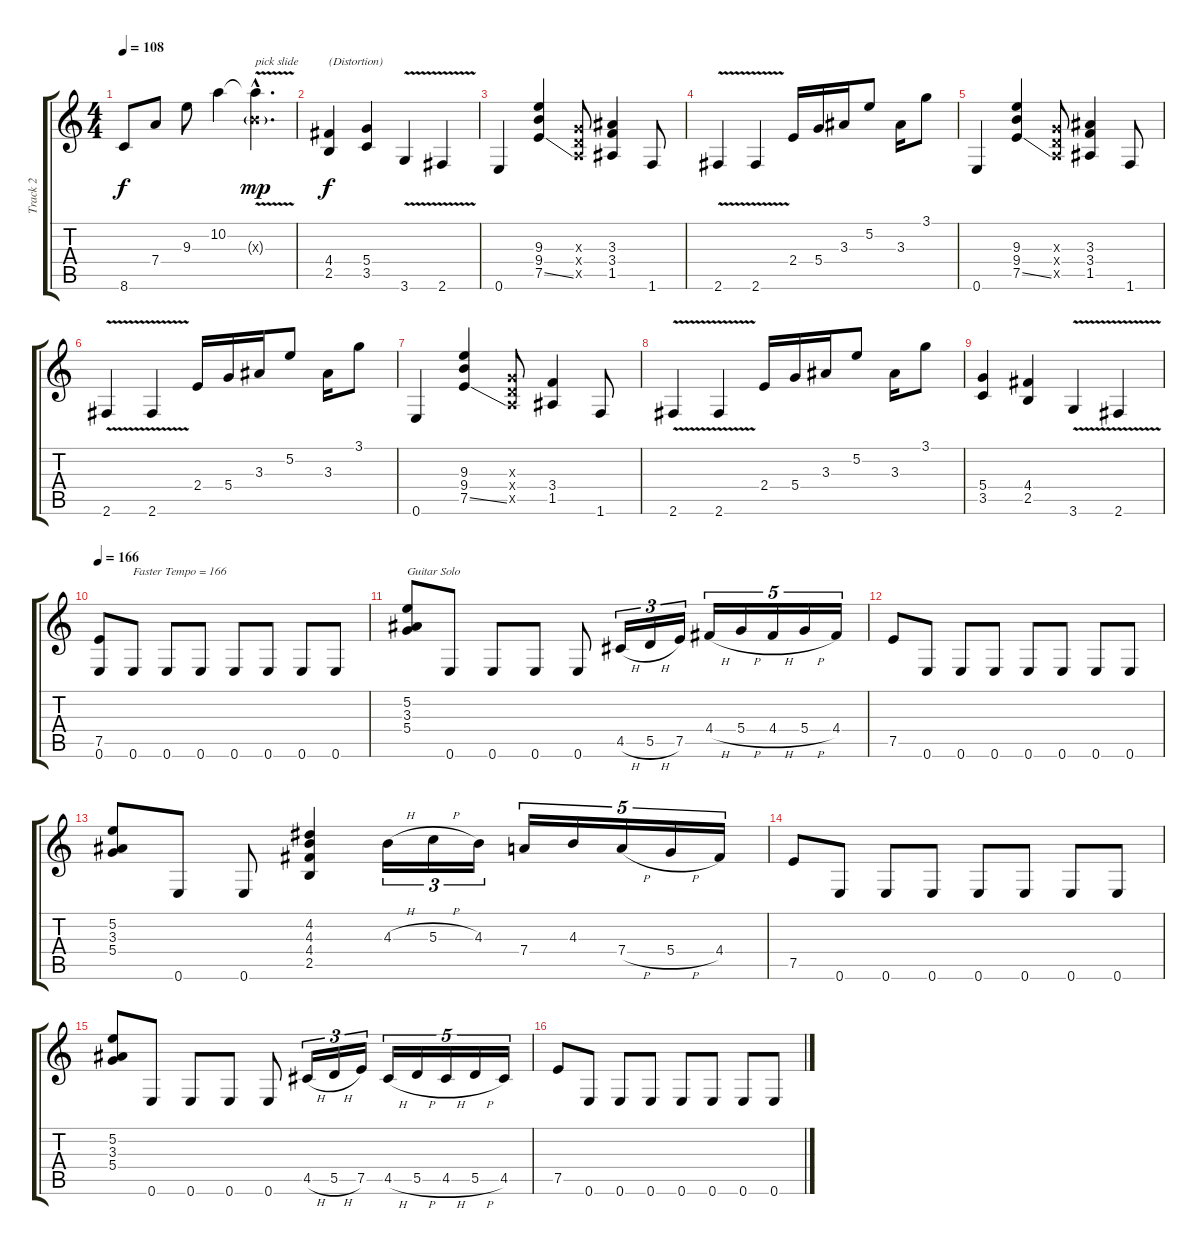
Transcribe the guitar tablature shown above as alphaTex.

\track ("Track 2 " "Track 2 ") {instrument distortionguitar}
\staff {score tabs}
\tuning (E4 B3 G3 D3 A2 E2) {hide}
\ts (4 4)
\tempo 108
\clef g2
\ks c
8.6.8{dy f} 7.4.8 9.3.8 10.2.4 (10.2{v hac t} 4.3{v g hac x}).4{d txt "pick slide" dy mp} |
(4.4 2.5).4{txt "(Distortion)" dy f instrument distortionguitar} (5.4 3.5).4 3.6{v}.4 2.6{v}.4 |
0.6.4 (9.3 9.4 7.5{ss}).4 (0.3{x} 0.4{x} 0.5{x}).8 (3.3 3.4 1.5).4 1.6.8 |
2.6{v}.4 2.6{v}.4 2.4.16 5.4.16 3.3.16 5.2.8 3.3.16 3.1.8 |
0.6.4 (9.3 9.4 7.5{ss}).4 (0.3{x} 0.4{x} 0.5{x}).8 (3.3 3.4 1.5).4 1.6.8 |
2.6{v}.4 2.6{v}.4 2.4.16 5.4.16 3.3.16 5.2.8 3.3.16 3.1.8 |
0.6.4 (9.3 9.4 7.5{ss}).4 (0.3{x} 0.4{x} 0.5{x}).8 (3.4 1.5).4 1.6.8 |
2.6{v}.4 2.6{v}.4 2.4.16 5.4.16 3.3.16 5.2.8 3.3.16 3.1.8 |
(5.4 3.5).4 (4.4 2.5).4 3.6{v}.4 2.6{v}.4 |
\tempo 166
(7.5 0.6).8 0.6.8{txt "Faster Tempo = 166"} 0.6.8 0.6.8 0.6.8 0.6.8 0.6.8 0.6.8 |
(5.2 3.3 5.4).8{txt "Guitar Solo"} 0.6.8 0.6.8 0.6.8 0.6.8 4.5{h}.16{tu (3 2)} 5.5{h}.16{tu (3 2)} 7.5.16{tu (3 2)} 4.4{h}.16{tu (5 4)} 5.4{h}.16{tu (5 4)} 4.4{h}.16{tu (5 4)} 5.4{h}.16{tu (5 4)} 4.4.16{tu (5 4)} |
7.5.8 0.6.8 0.6.8 0.6.8 0.6.8 0.6.8 0.6.8 0.6.8 |
(5.2 3.3 5.4).8 0.6.8 0.6.8 (4.2 4.3 4.4 2.5).4 4.3{h}.16{tu (3 2)} 5.3{h}.16{tu (3 2)} 4.3.16{tu (3 2)} 7.4.16{tu (5 4)} 4.3.16{tu (5 4)} 7.4{h}.16{tu (5 4)} 5.4{h}.16{tu (5 4)} 4.4.16{tu (5 4)} |
7.5.8 0.6.8 0.6.8 0.6.8 0.6.8 0.6.8 0.6.8 0.6.8 |
(5.2 3.3 5.4).8 0.6.8 0.6.8 0.6.8 0.6.8 4.5{h}.16{tu (3 2)} 5.5{h}.16{tu (3 2)} 7.5.16{tu (3 2)} 4.5{h}.16{tu (5 4)} 5.5{h}.16{tu (5 4)} 4.5{h}.16{tu (5 4)} 5.5{h}.16{tu (5 4)} 4.5.16{tu (5 4)} |
7.5.8 0.6.8 0.6.8 0.6.8 0.6.8 0.6.8 0.6.8 0.6.8
